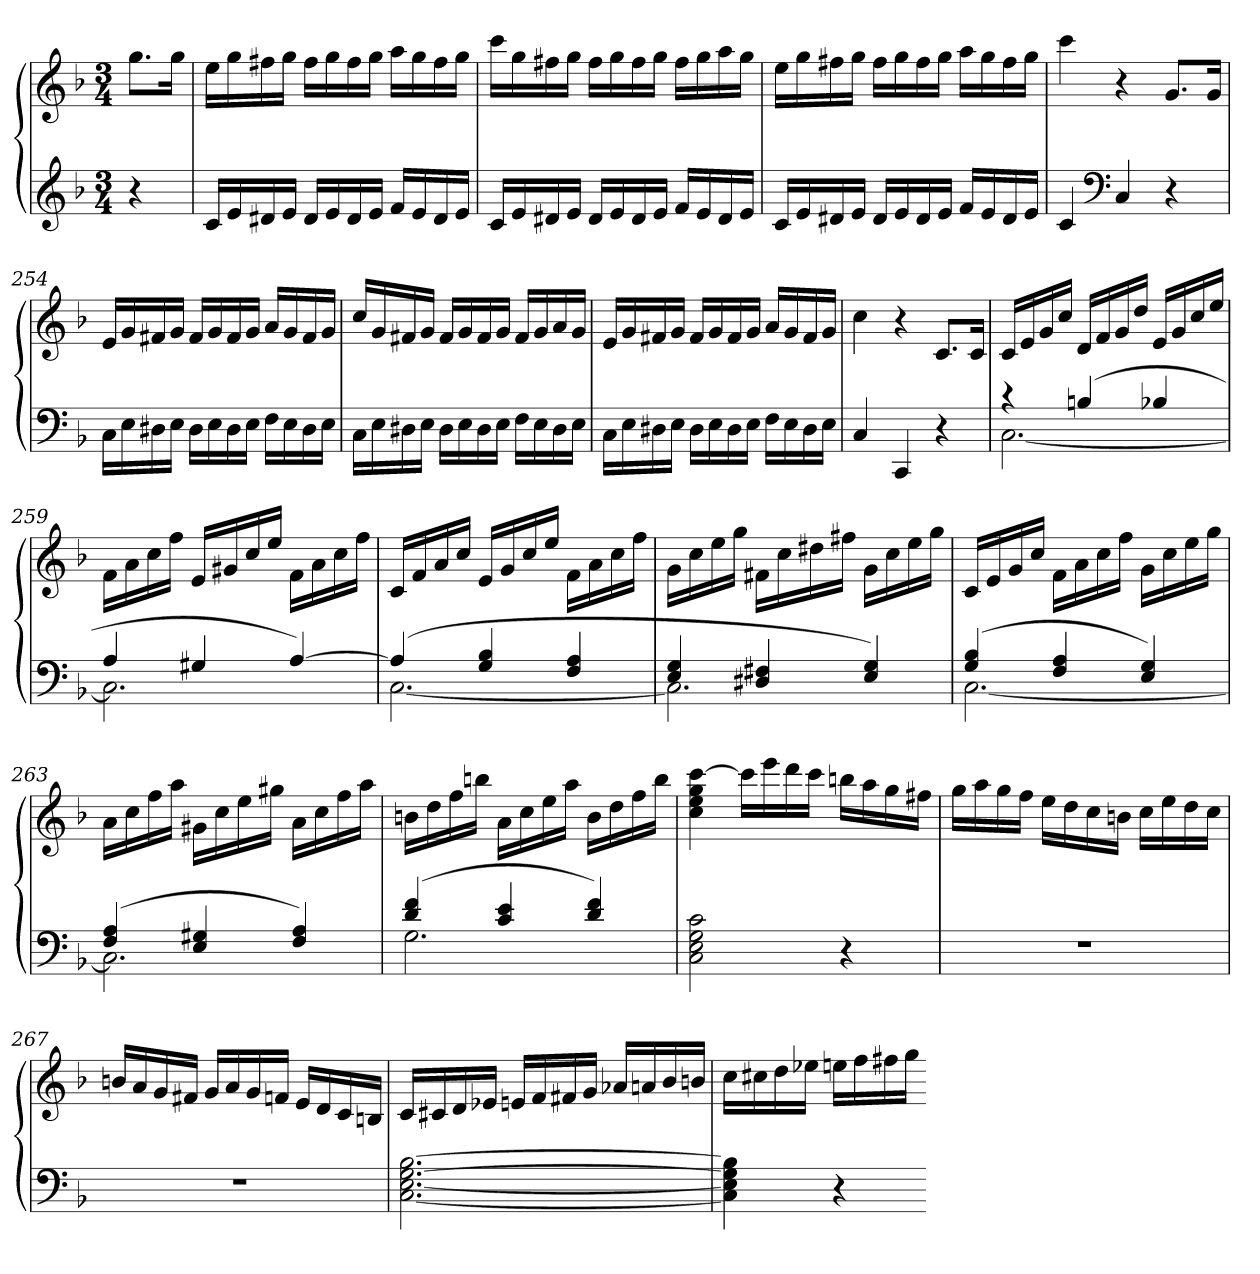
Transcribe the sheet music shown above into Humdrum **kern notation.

**kern	**kern
*part1	*part1
*staff2	*staff1
*clefG2	*clefG2
*k[b-]	*k[b-]
*F:	*F:
*M3/4	*M3/4
=	=
4r	8.ggL
.	16ggJk
=250	=250
16cLL	16eeLL
16e	16gg
16d#X	16ff#X
16eJJ	16ggJJ
16d#LL	16ff#LL
16e	16gg
16d#	16ff#
16eJJ	16ggJJ
16fLL	16aaLL
16e	16gg
16d#	16ff#
16eJJ	16ggJJ
=251	=251
16cLL	16cccLL
16e	16gg
16d#X	16ff#X
16eJJ	16ggJJ
16d#LL	16ff#LL
16e	16gg
16d#	16ff#
16eJJ	16ggJJ
16fLL	16ff#LL
16e	16gg
16d#	16aa
16eJJ	16ggJJ
=252	=252
16cLL	16eeLL
16e	16gg
16d#X	16ff#X
16eJJ	16ggJJ
16d#LL	16ff#LL
16e	16gg
16d#	16ff#
16eJJ	16ggJJ
16fLL	16aaLL
16e	16gg
16d#	16ff#
16eJJ	16ggJJ
=253	=253
4c	4ccc
*clefF4	*
4C	4r
4r	8.gL
.	16gJk
=254	=254
16CLL	16eLL
16E	16g
16D#X	16f#X
16EJJ	16gJJ
16D#LL	16f#LL
16E	16g
16D#	16f#
16EJJ	16gJJ
16FLL	16aLL
16E	16g
16D#	16f#
16EJJ	16gJJ
=255	=255
16CLL	16ccLL
16E	16g
16D#X	16f#X
16EJJ	16gJJ
16D#LL	16f#LL
16E	16g
16D#	16f#
16EJJ	16gJJ
16FLL	16f#LL
16E	16g
16D#	16a
16EJJ	16gJJ
=256	=256
16CLL	16eLL
16E	16g
16D#X	16f#X
16EJJ	16gJJ
16D#LL	16f#LL
16E	16g
16D#	16f#
16EJJ	16gJJ
16FLL	16aLL
16E	16g
16D#	16f#
16EJJ	16gJJ
=257	=257
4C	4cc
4CC	4r
4r	8.cL
.	16cJk
=258	=258
*^	*
4r	[2.C	16cLL
.	.	16e
.	.	16g
.	.	16ccJJ
(4Bn	.	16dLL
.	.	16f
.	.	16g
.	.	16ddJJ
4B-X	.	16eLL
.	.	16g
.	.	16cc
.	.	16eeJJ
=259	=259	=259
4A	2.C]	16fLL
.	.	16a
.	.	16cc
.	.	16ffJJ
4G#X	.	16eLL
.	.	16g#X
.	.	16cc
.	.	16eeJJ
[4A)	.	16fLL
.	.	16a
.	.	16cc
.	.	16ffJJ
=260	=260	=260
(4A]	[2.C	16cLL
.	.	16f
.	.	16a
.	.	16ccJJ
4G 4B-	.	16eLL
.	.	16g
.	.	16cc
.	.	16eeJJ
4F 4A	.	16fLL
.	.	16a
.	.	16cc
.	.	16ffJJ
=261	=261	=261
4E 4G	2.C]	16gLL
.	.	16cc
.	.	16ee
.	.	16ggJJ
4D#X 4F#X	.	16f#XLL
.	.	16cc
.	.	16dd#X
.	.	16ff#XJJ
4E 4G)	.	16gLL
.	.	16cc
.	.	16ee
.	.	16ggJJ
=262	=262	=262
(4G 4B-	[2.C	16cLL
.	.	16e
.	.	16g
.	.	16ccJJ
4F 4A	.	16fLL
.	.	16a
.	.	16cc
.	.	16ffJJ
4E 4G)	.	16gLL
.	.	16cc
.	.	16ee
.	.	16ggJJ
=263	=263	=263
(4F 4A	2.C]	16aLL
.	.	16cc
.	.	16ff
.	.	16aaJJ
4E 4G#X	.	16g#XLL
.	.	16cc
.	.	16ee
.	.	16gg#XJJ
4F 4A)	.	16aLL
.	.	16cc
.	.	16ff
.	.	16aaJJ
=264	=264	=264
(4d 4f	2.G	16bnLL
.	.	16dd
.	.	16ff
.	.	16bbnJJ
4c 4e	.	16aLL
.	.	16cc
.	.	16ee
.	.	16aaJJ
4d 4f)	.	16bLL
.	.	16dd
.	.	16ff
.	.	16bbJJ
*v	*v	*
=265	=265
2C 2E 2G 2c	4cc 4ee 4gg [4ccc
.	16cccLL]
.	16eee
.	16ddd
.	16cccJJ
4r	16bbnLL
.	16aa
.	16gg
.	16ff#XJJ
=266	=266
2.r	16ggLL
.	16aa
.	16gg
.	16ffJJ
.	16eeLL
.	16dd
.	16cc
.	16bnJJ
.	16ccLL
.	16ee
.	16dd
.	16ccJJ
=267	=267
2.r	16bnLL
.	16a
.	16g
.	16f#XJJ
.	16gLL
.	16a
.	16g
.	16fnJJ
.	16eLL
.	16d
.	16c
.	16BnJJ
=268	=268
[2.C [2.E [2.G [2.B-	16cLL
.	16c#X
.	16d
.	16e-XJJ
.	16enLL
.	16f
.	16f#X
.	16gJJ
.	16a-XLL
.	16an
.	16b-
.	16bnJJ
=269	=269
4C] 4E] 4G] 4B-]	16ccLL
.	16cc#X
.	16dd
.	16ee-XJJ
4r	16eenLL
.	16ff
.	16ff#X
.	16ggJJ
=-	=-
*-	*-
